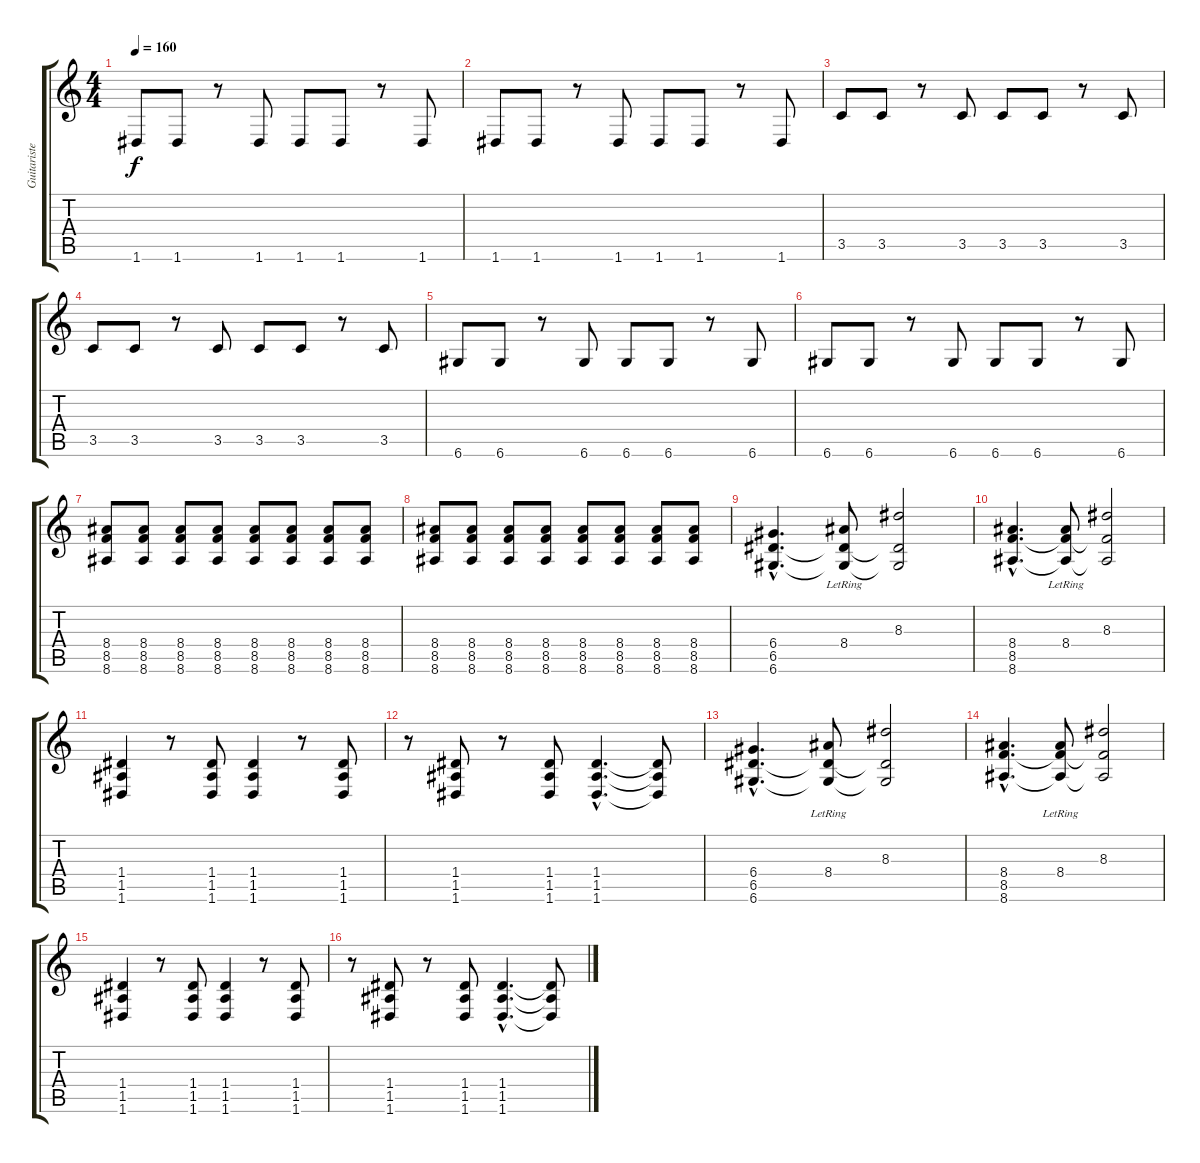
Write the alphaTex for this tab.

\track ("Guitariste de G.C" "Guitariste") {instrument distortionguitar}
\staff {score tabs}
\tuning (E4 B3 G3 D3 A2 D2) {hide}
\ts (4 4)
\tempo 160
\clef g2
\ks c
1.6.8{dy f} 1.6.8 r.8 1.6.8 1.6.8 1.6.8 r.8 1.6.8 |
1.6.8 1.6.8 r.8 1.6.8 1.6.8 1.6.8 r.8 1.6.8 |
3.5.8 3.5.8 r.8 3.5.8 3.5.8 3.5.8 r.8 3.5.8 |
3.5.8 3.5.8 r.8 3.5.8 3.5.8 3.5.8 r.8 3.5.8 |
6.6.8 6.6.8 r.8 6.6.8 6.6.8 6.6.8 r.8 6.6.8 |
6.6.8 6.6.8 r.8 6.6.8 6.6.8 6.6.8 r.8 6.6.8 |
(8.4 8.5 8.6).8 (8.4 8.5 8.6).8 (8.4 8.5 8.6).8 (8.4 8.5 8.6).8 (8.4 8.5 8.6).8 (8.4 8.5 8.6).8 (8.4 8.5 8.6).8 (8.4 8.5 8.6).8 |
(8.4 8.5 8.6).8 (8.4 8.5 8.6).8 (8.4 8.5 8.6).8 (8.4 8.5 8.6).8 (8.4 8.5 8.6).8 (8.4 8.5 8.6).8 (8.4 8.5 8.6).8 (8.4 8.5 8.6).8 |
(6.4{hac} 6.5{hac} 6.6{hac}).4{d} (8.4{lr} 6.5{t} 6.6{t}).8 (8.3 6.5{t} 6.6{t}).2 |
(8.4{hac} 8.5{hac} 8.6{hac}).4{d} (8.4{lr} 8.5{t} 8.6{t}).8 (8.3 8.5{t} 8.6{t}).2 |
(1.4 1.5 1.6).4 r.8 (1.4 1.5 1.6).8 (1.4 1.5 1.6).4 r.8 (1.4 1.5 1.6).8 |
r.8 (1.4 1.5 1.6).8 r.8 (1.4 1.5 1.6).8 (1.4{hac} 1.5{hac} 1.6{hac}).4{d} (1.4{t} 1.5{t} 1.6{t}).8 |
(6.4{hac} 6.5{hac} 6.6{hac}).4{d} (8.4{lr} 6.5{t} 6.6{t}).8 (8.3 6.5{t} 6.6{t}).2 |
(8.4{hac} 8.5{hac} 8.6{hac}).4{d} (8.4{lr} 8.5{t} 8.6{t}).8 (8.3 8.5{t} 8.6{t}).2 |
(1.4 1.5 1.6).4 r.8 (1.4 1.5 1.6).8 (1.4 1.5 1.6).4 r.8 (1.4 1.5 1.6).8 |
r.8 (1.4 1.5 1.6).8 r.8 (1.4 1.5 1.6).8 (1.4{hac} 1.5{hac} 1.6{hac}).4{d} (1.4{t} 1.5{t} 1.6{t}).8
